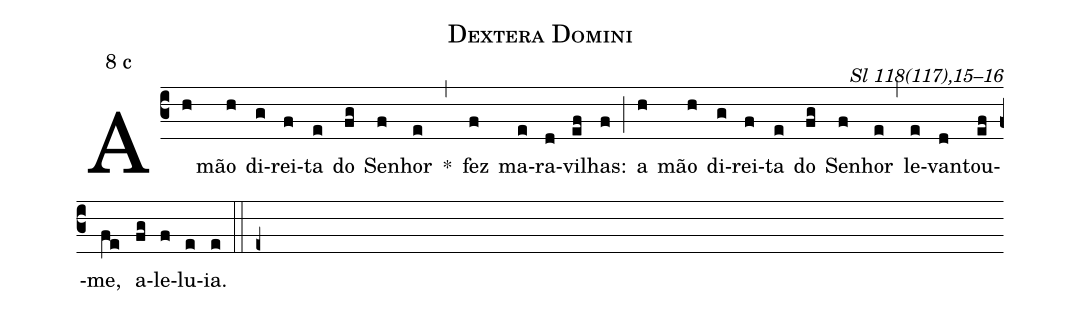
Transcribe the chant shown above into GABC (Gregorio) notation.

name: Dextera Domini;
mode: 8;
mode-differentia: c;
commentary: Sl 118(117),15--16;
%%
(c3)

A(h) mão(h) di(g)rei(f)ta(e) do(fg) Se(f)nhor(e) *(,) fez(f) ma(e)ra(d)vi(ef)lhas:(f) (;) a(h) mão(h) di(g)rei(f)ta(e) do(fg) Se(f)nhor(e) (,) le(e)van(d)tou(ef)-me,(fe) a(fg)le(f)lu(e)ia.(e)

(::)

(e+)
